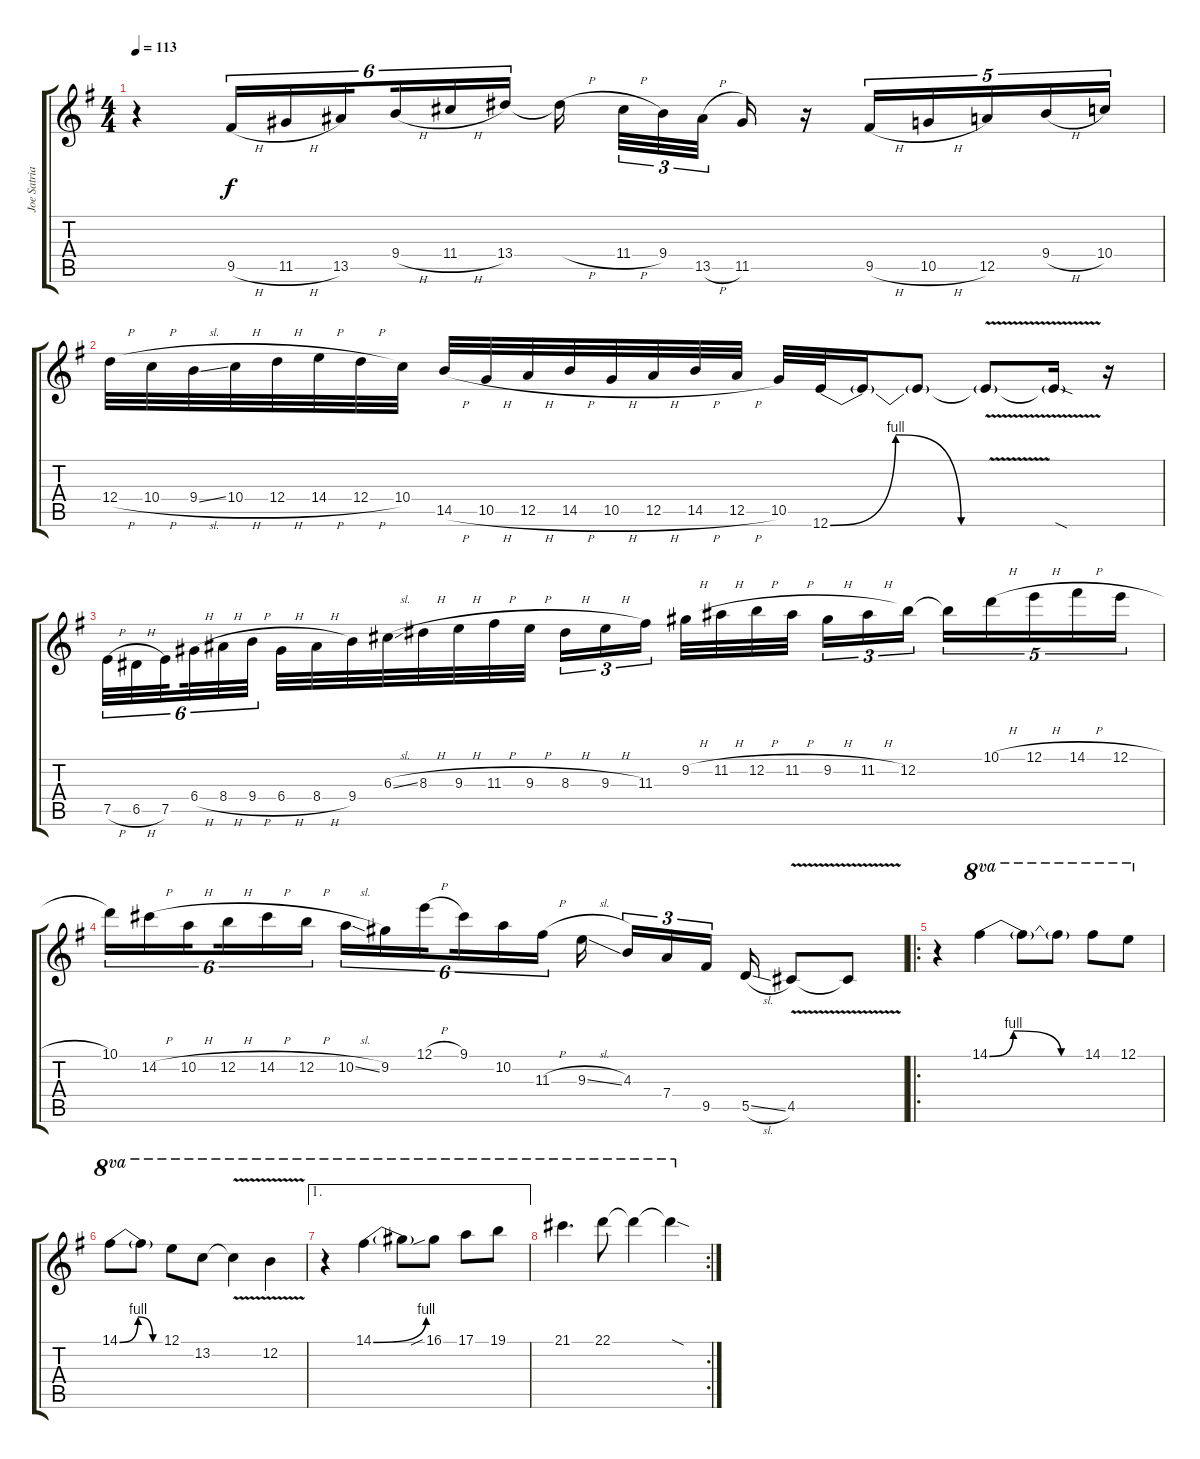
\track ("Joe Satriani" "Joe Satria") {instrument overdrivenguitar}
\staff {score tabs}
\tuning (E4 B3 G3 D3 A2 E2) {hide}
\ts (4 4)
\tempo 113
\clef g2
\ks g
r.4{dy f} 9.5{h}.16{tu (6 4)} 11.5{h}.16{tu (6 4)} 13.5.16{tu (6 4) beam splitsecondary} 9.4{h}.16{tu (6 4)} 11.4{h}.16{tu (6 4)} 13.4.16{tu (6 4)} 13.4{h t}.16{beam splitsecondary} 11.4{h}.32{tu (3 2)} 9.4.32{tu (3 2)} 13.5{h}.32{tu (3 2) beam splitsecondary} 11.5.16 r.16 9.5{h}.16{tu (5 4)} 10.5{h}.16{tu (5 4)} 12.5.16{tu (5 4)} 9.4{h}.16{tu (5 4)} 10.4.16{tu (5 4)} |
12.4{h}.32 10.4{h}.32 9.4{sl}.32 10.4{h}.32 12.4{h}.32 14.4{h}.32 12.4{h}.32 10.4.32 14.5{h}.32 10.5{h}.32 12.5{h}.32 14.5{h}.32 10.5{h}.32 12.5{h}.32 14.5{h}.32 12.5{h}.32 10.5.32 12.6{be (custom 0 0 25 4 50 0 60 0)}.32 12.6{t}.16 12.6{t}.8 12.6{v t}.8 12.6{sod t}.16 r.16 |
7.5{h}.32{tu (6 4) beam Down} 6.5{h}.32{tu (6 4) beam Down} 7.5.32{tu (6 4) beam Down beam splitsecondary} 6.4{h}.32{tu (6 4) beam Down} 8.4{h}.32{tu (6 4) beam Down} 9.4{h}.32{tu (6 4) beam Down beam split} 6.4{h}.32 8.4{h}.32 9.4.32 6.3{sl}.32{beam merge} 8.3{h}.32 9.3{h}.32 11.3{h}.32 9.3{h}.32{beam split} 8.3{h}.16{tu (3 2)} 9.3{h}.16{tu (3 2)} 11.3.16{tu (3 2) beam splitsecondary} 9.2{h}.32 11.2{h}.32 12.2{h}.32 11.2{h}.32{beam split} 9.2{h}.16{tu (3 2)} 11.2{h}.16{tu (3 2)} 12.2.16{tu (3 2) beam splitsecondary} 12.2{t}.16{tu (5 4)} 10.1{h}.16{tu (5 4)} 12.1{h}.16{tu (5 4)} 14.1{h}.16{tu (5 4)} 12.1{h}.16{tu (5 4)} |
10.1.16{tu (6 4)} 14.2{h}.16{tu (6 4)} 10.2{h}.16{tu (6 4) beam splitsecondary} 12.2{h}.16{tu (6 4)} 14.2{h}.16{tu (6 4)} 12.2{h}.16{tu (6 4)} 10.2{sl}.16{tu (6 4)} 9.2.16{tu (6 4)} 12.1{h}.16{tu (6 4) beam splitsecondary} 9.1.16{tu (6 4)} 10.2.16{tu (6 4)} 11.3{h}.16{tu (6 4)} 9.3{sl}.16{beam splitsecondary} 4.3.16{tu (3 2)} 7.4.16{tu (3 2)} 9.5.16{tu (3 2) beam splitsecondary} 5.5{sl}.16{beam split} 4.5{v}.8{beam merge} 4.5{v t}.8 |
\ro
r.4 14.1{be (custom 0 0 15 4 45 0 60 0)}.4{ot 8va} 14.1{t}.8{ot 8va} 14.1{t}.8{ot 8va} 14.1.8{ot 8va} 12.1.8{ot 8va} |
14.1{be (custom 0 0 25 4 45 0 60 0)}.8{ot 8va} 14.1{t}.8{ot 8va} 12.1.8{ot 8va} 13.2.8{ot 8va} 13.2{v t}.4{ot 8va} 12.2{v}.4{ot 8va} |
\ae 1
r.4{ot 8va} 14.1{be (bend 0 0 60 4)}.4{ot 8va} 14.1{t}.8{ot 8va} 16.1{sib}.8{ot 8va} 17.1.8{ot 8va} 19.1.8{ot 8va} |
\rc 2
21.1.4{d ot 8va} 22.1.8{ot 8va} 22.1{t}.4{ot 8va} 22.1{sod t}.4{ot 8va}
